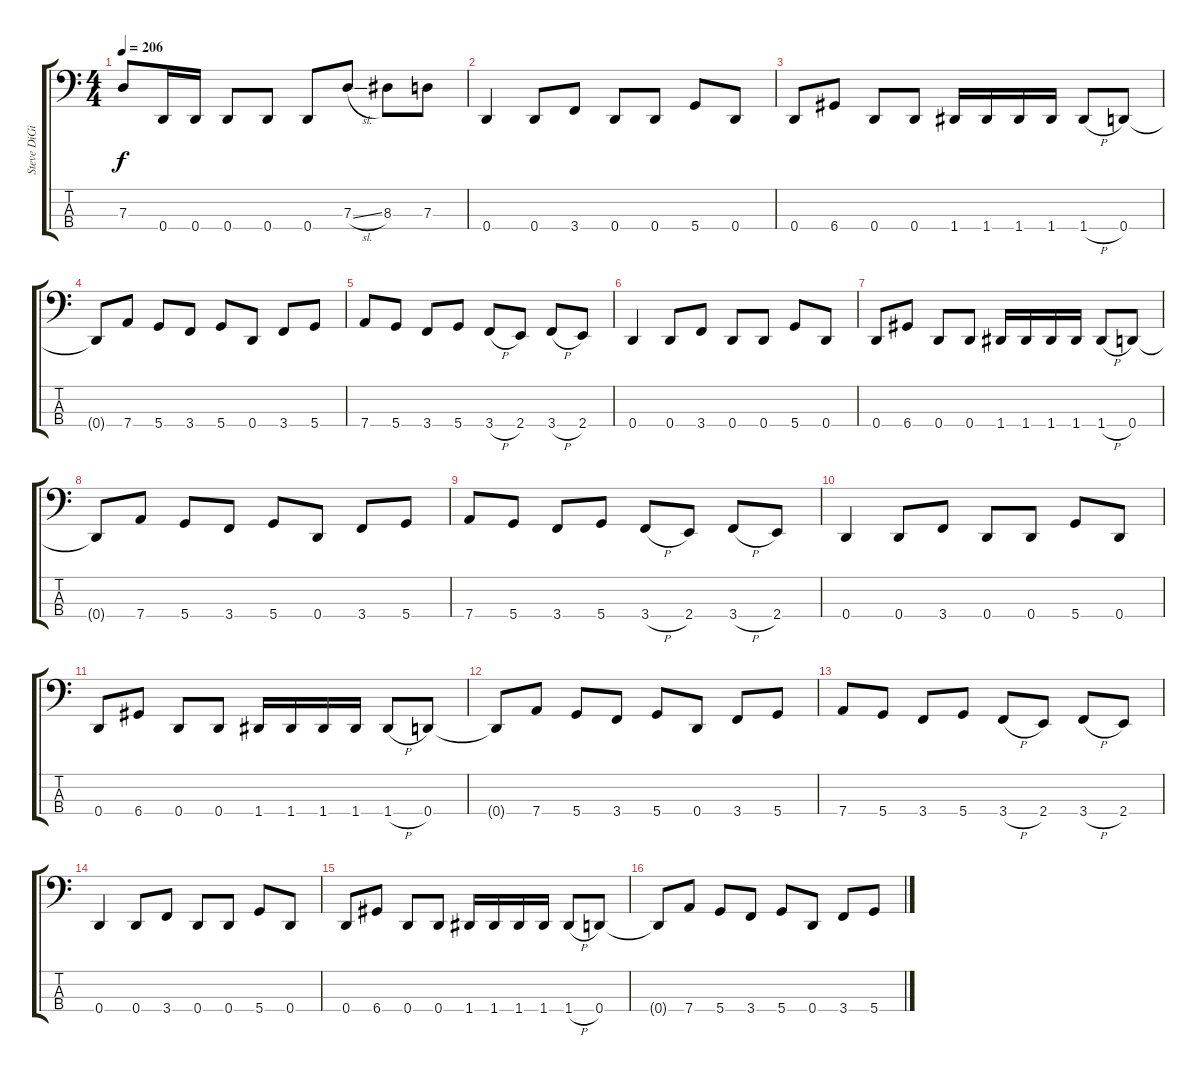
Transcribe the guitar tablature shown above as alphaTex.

\track ("Steve DiGiorgio" "Steve DiGi") {instrument electricbassfinger}
\staff {score tabs}
\tuning (F2 C2 G1 D1) {hide}
\ts (4 4)
\tempo 206
\clef f4
\ks c
7.3.8{dy f} 0.4.16 0.4.16 0.4.8 0.4.8 0.4.8 7.3{sl}.8 8.3.8 7.3.8 |
0.4.4 0.4.8 3.4.8 0.4.8 0.4.8 5.4.8 0.4.8 |
0.4.8 6.4.8 0.4.8 0.4.8 1.4.16 1.4.16 1.4.16 1.4.16 1.4{h}.8 0.4.8 |
0.4{t}.8 7.4.8 5.4.8 3.4.8 5.4.8 0.4.8 3.4.8 5.4.8 |
7.4.8 5.4.8 3.4.8 5.4.8 3.4{h}.8 2.4.8 3.4{h}.8 2.4.8 |
0.4.4 0.4.8 3.4.8 0.4.8 0.4.8 5.4.8 0.4.8 |
0.4.8 6.4.8 0.4.8 0.4.8 1.4.16 1.4.16 1.4.16 1.4.16 1.4{h}.8 0.4.8 |
0.4{t}.8 7.4.8 5.4.8 3.4.8 5.4.8 0.4.8 3.4.8 5.4.8 |
7.4.8 5.4.8 3.4.8 5.4.8 3.4{h}.8 2.4.8 3.4{h}.8 2.4.8 |
0.4.4 0.4.8 3.4.8 0.4.8 0.4.8 5.4.8 0.4.8 |
0.4.8 6.4.8 0.4.8 0.4.8 1.4.16 1.4.16 1.4.16 1.4.16 1.4{h}.8 0.4.8 |
0.4{t}.8 7.4.8 5.4.8 3.4.8 5.4.8 0.4.8 3.4.8 5.4.8 |
7.4.8 5.4.8 3.4.8 5.4.8 3.4{h}.8 2.4.8 3.4{h}.8 2.4.8 |
0.4.4 0.4.8 3.4.8 0.4.8 0.4.8 5.4.8 0.4.8 |
0.4.8 6.4.8 0.4.8 0.4.8 1.4.16 1.4.16 1.4.16 1.4.16 1.4{h}.8 0.4.8 |
0.4{t}.8 7.4.8 5.4.8 3.4.8 5.4.8 0.4.8 3.4.8 5.4.8
